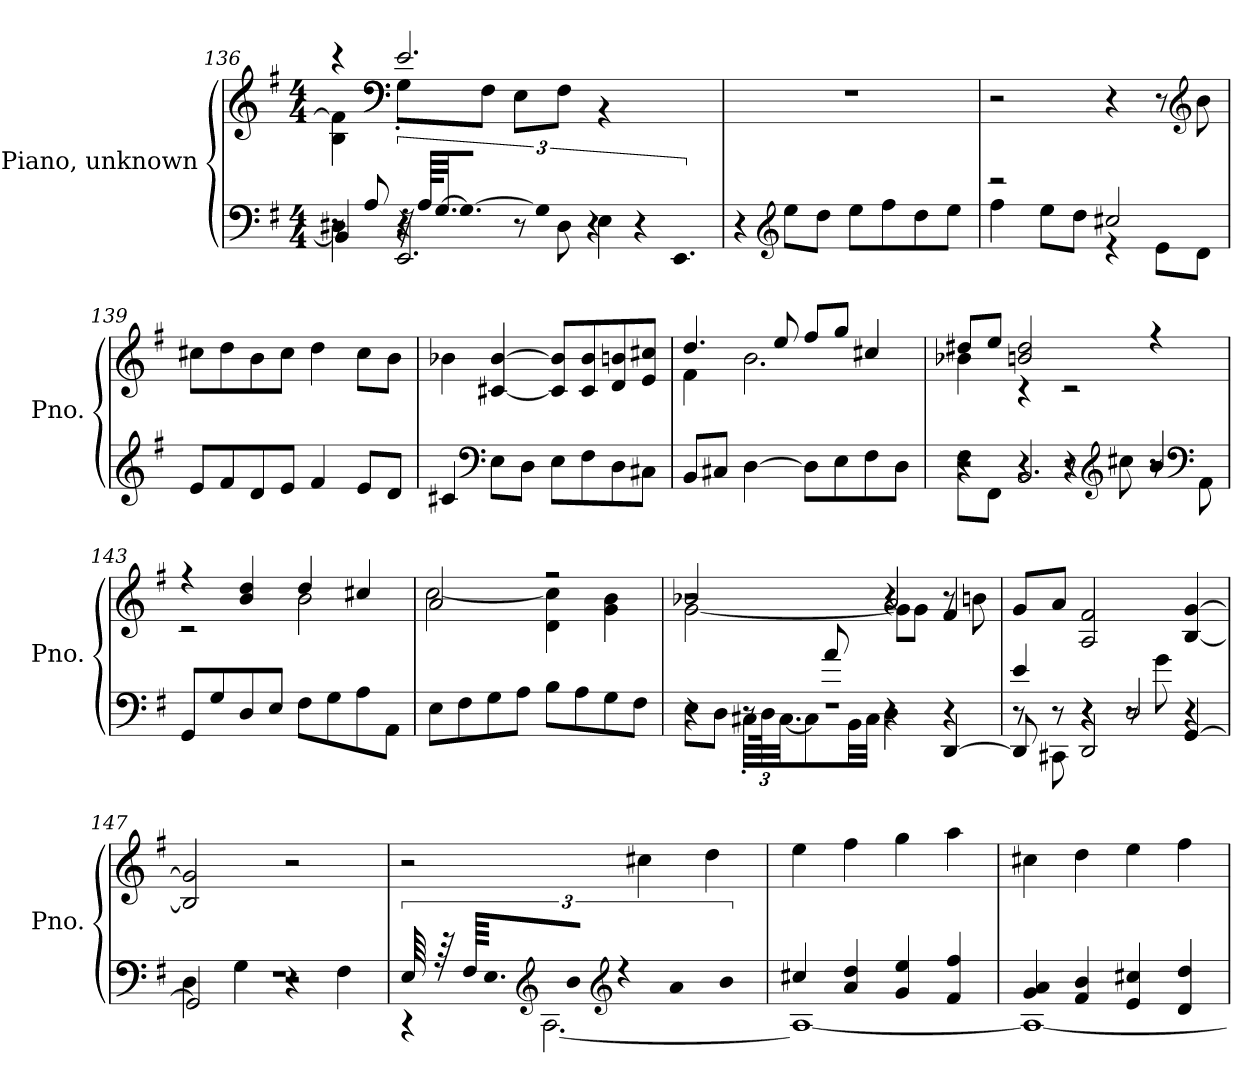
**kern	**kern
*part1	*part1
*staff2	*staff1
*I"Piano, unknown	*
*I'Pno.	*
*clefF4	*clefG2
*k[f#]	*k[f#]
*M4/4	*M4/4
=136	=136
*^	*^
*	*^	*	*
8r	4D#X\	4BB/]	4r	4B\ 4f#\]
8A/	.	.	.	.
*	*	*	*clefF4	*
48r	4r	2.EE/	2.e/	8G'\L
96A/KLLL	.	.	.	.
[48.G/JJ	.	.	.	.
8.G/J_	.	.	.	.
.	.	.	.	8F#\J
8G/]	8r	.	.	8E\L
8r	8D#\	.	.	8F#\J
16r	4E\	.	.	4r
8.EE/	.	.	.	.
*v	*v	*v	*	*
*	*v	*v
=137	=137
4r	1r
*clefG2	*
8ee\L	.
8dd\J	.
8ee\L	.
8ff#\	.
8dd\	.
8ee\J	.
!!LO:LB:g=z
=138	=138
*^	*
2r	4ff#\	2r
.	8ee\L	.
.	8dd\J	.
2cc#X/	4r	4r
.	8e\L	8r
*	*	*clefG2
.	8d\J	8b\
*v	*v	*
=139	=139
8e/L	8cc#X\L
8f#/	8dd\
8d/	8b\
8e/J	8cc#\J
4f#/	4dd\
8e/L	8cc#\L
8d/J	8b\J
=140	=140
4c#X/	4b-X\
*clefF4	*
8E\L	[4c#X/ [4b-/
8D\J	.
8E\L	8c#/] 8b-/]L
8F#\	8c#/ 8b-/
8D\	8d/ 8bn/
8C#X\J	8e/ 8cc#X/J
=141	=141
*	*^
8BB/L	4.dd/	4f#\
8C#X/J	.	.
[4D\	.	2.b\
.	8ee/	.
8D\L]	8ff#/L	.
8E\	8gg/J	.
8F#\	4cc#X/	.
8D\J	.	.
!!LO:LB:g=z	!!
=142	=142	=142
*^	*	*
*	*^	*	*
2r	8F#\L	4r	8dd#X/L	4b-X\
.	8FF#\J	.	8ee/J	.
.	4r	2.BB/	2bn/ 2dd#/	4r
4r	8r	.	.	2r
*clefG2	*	*	*	*
.	8cc#X\	.	.	.
4b/	8r	.	4r	.
*clefF4	*	*	*	*
.	8AA\	.	.	.
*v	*v	*v	*	*
=143	=143	=143
8GG/L	4r	2r
8G/	.	.
8D/	4b/ 4dd/	.
8E/J	.	.
8F#\L	4dd/	2b\
8G\	.	.
8A\	4cc#X/	.
8AA\J	.	.
=144	=144	=144
8E\L	2a/	[2cc\
8F#\	.	.
8G\	.	.
8A\J	.	.
8B\L	2r	4d\ 4cc\]
8A\	.	.
8G\	.	4g\ 4b\
8F#\J	.	.
!!LO:LB:g=z
=145	=145	=145
*^	*	*^
*	*^	*	*	*
1r	8E\L	4r	2b-X/	[2g\	2r
.	8D\J	.	.	.	.
*	*Xbrackettup	*	*	*	*
.	48C#X'\LLL	8r	.	.	.
.	96D\K	.	.	.	.
.	[48.C#\JJ	.	.	.	.
.	8C#\]	.	.	.	.
.	.	8a/	.	.	.
.	32BB\LL	.	.	.	.
.	32C#\JJJ	.	.	.	.
.	4D\	4r	2a/	8g\L]	4r
.	.	.	.	8g\J	.
.	4r	[4DD/	.	8r	4f#/
.	.	.	.	8bn\	.
*	*	*	*v	*v	*v
=146	=146	=146	=146
4e/	8r	8DD/]	8g/L
.	8CC#X\	8r	8a/J
4r	4r	2DD/	2A/ 2f#/
2D/	8r	.	.
.	8g\	.	.
.	4r	[4GG/	[4B/ [4g/
=147	=147	=147	=147
1r	4D\	2GG/]	2B/] 2g/]
.	4G\	.	.
.	4r	2r	2r
.	4F#\	.	.
*v	*v	*v	*
=148	=148
*brackettup	*
*^	*
96E/	4r	2r
96r	.	.
96F#/KKLL	.	.
16.E/J	.	.
8D/J	.	.
*clefG2	*	*
4r	[2.A\	.
4a/	.	4cc#X\
4b/	.	4dd\
!!LO:PB:g=z
=149	=149	=149
4cc#X/	1A_	4ee\
4a/ 4dd/	.	4ff#\
4g/ 4ee/	.	4gg\
4f#/ 4ff#/	.	4aa\
=150	=150	=150
4g/ 4a/	1A_	4cc#X\
4f#/ 4b/	.	4dd\
4e/ 4cc#X/	.	4ee\
4d/ 4dd/	.	4ff#\
*v	*v	*
=	=
*-	*-
